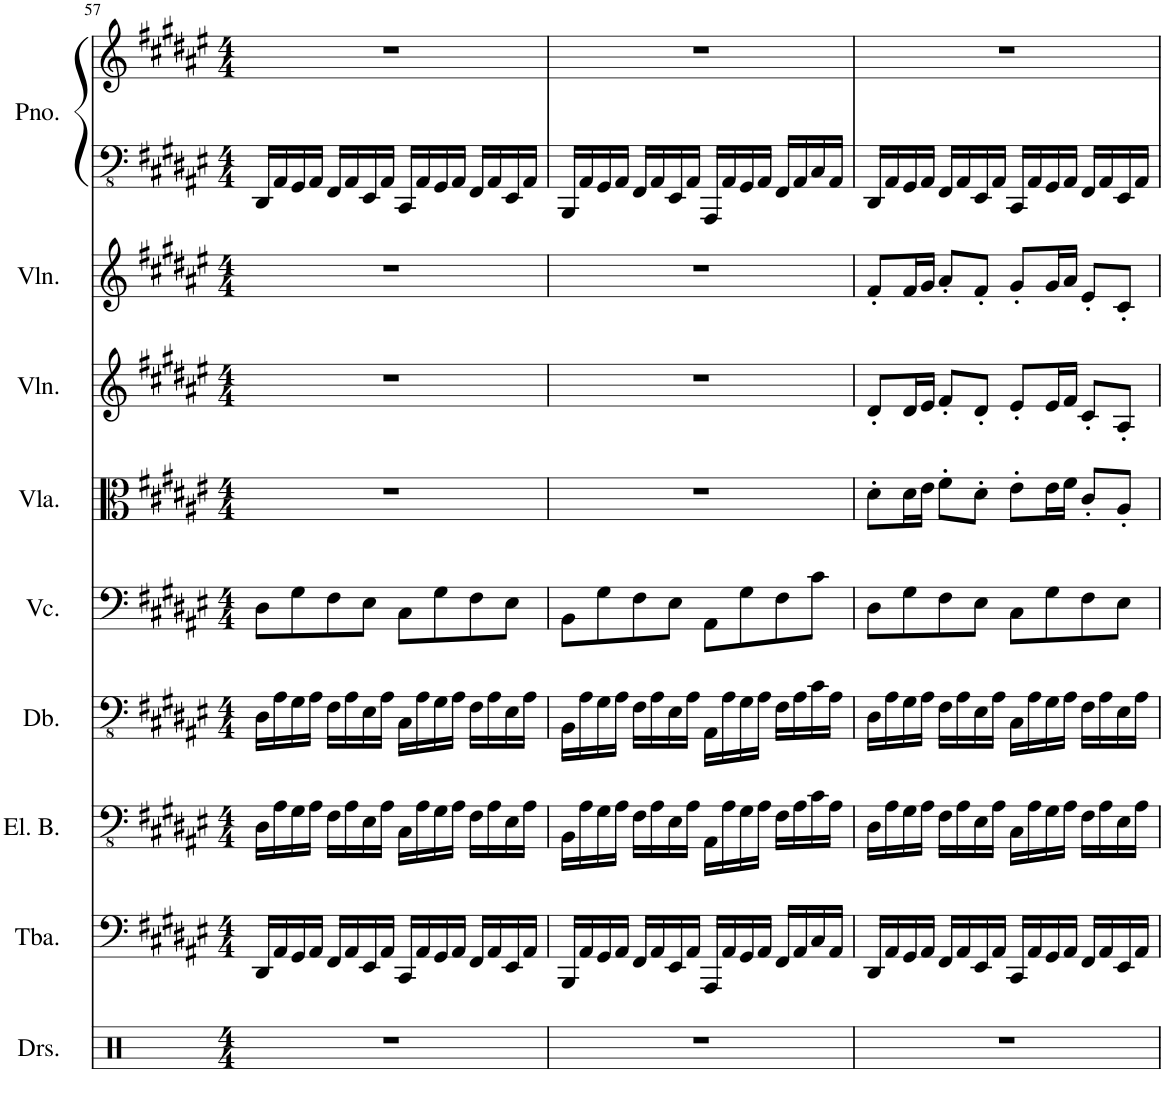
**kern	**kern	**kern	**kern	**kern	**kern	**kern	**kern	**kern	**kern
*part9	*part8	*part7	*part6	*part5	*part4	*part3	*part2	*part1	*part1
*staff10	*staff9	*staff8	*staff7	*staff6	*staff5	*staff4	*staff3	*staff2	*staff1
*I"Drumset	*I"Tuba	*I"Electric Bass	*I"Double Bass	*I"Violoncello	*I"Viola	*I"Violin	*I"Violin	*I"Piano	*
*I'Drs.	*I'Tba.	*I'El. B.	*I'Db.	*I'Vc.	*I'Vla.	*I'Vln.	*I'Vln.	*I'Pno.	*
!!LO:PB:g=z
*clefX	*clefF4	*clefFv4	*clefFv4	*clefF4	*clefC3	*clefG2	*clefG2	*clefFv4	*clefG2
*k[]	*k[f#c#g#d#a#e#]	*k[f#c#g#d#a#e#]	*k[f#c#g#d#a#e#]	*k[f#c#g#d#a#e#]	*k[f#c#g#d#a#e#]	*k[f#c#g#d#a#e#]	*k[f#c#g#d#a#e#]	*k[f#c#g#d#a#e#]	*k[f#c#g#d#a#e#]
*M4/4	*M4/4	*M4/4	*M4/4	*M4/4	*M4/4	*M4/4	*M4/4	*M4/4	*M4/4
=57	=57	=57	=57	=57	=57	=57	=57	=57	=57
1r	16DD#/LL	16DD#\LL	16DD#\LL	8D#\L	1r	1r	1r	16DDD#/LL	1r
.	16AA#/	16AA#\	16AA#\	.	.	.	.	16AAA#/	.
.	16GG#/	16GG#\	16GG#\	8G#\	.	.	.	16GGG#/	.
.	16AA#/JJ	16AA#\JJ	16AA#\JJ	.	.	.	.	16AAA#/JJ	.
.	16FF#/LL	16FF#\LL	16FF#\LL	8F#\	.	.	.	16FFF#/LL	.
.	16AA#/	16AA#\	16AA#\	.	.	.	.	16AAA#/	.
.	16EE#/	16EE#\	16EE#\	8E#\J	.	.	.	16EEE#/	.
.	16AA#/JJ	16AA#\JJ	16AA#\JJ	.	.	.	.	16AAA#/JJ	.
.	16CC#/LL	16CC#\LL	16CC#\LL	8C#\L	.	.	.	16CCC#/LL	.
.	16AA#/	16AA#\	16AA#\	.	.	.	.	16AAA#/	.
.	16GG#/	16GG#\	16GG#\	8G#\	.	.	.	16GGG#/	.
.	16AA#/JJ	16AA#\JJ	16AA#\JJ	.	.	.	.	16AAA#/JJ	.
.	16FF#/LL	16FF#\LL	16FF#\LL	8F#\	.	.	.	16FFF#/LL	.
.	16AA#/	16AA#\	16AA#\	.	.	.	.	16AAA#/	.
.	16EE#/	16EE#\	16EE#\	8E#\J	.	.	.	16EEE#/	.
.	16AA#/JJ	16AA#\JJ	16AA#\JJ	.	.	.	.	16AAA#/JJ	.
=58	=58	=58	=58	=58	=58	=58	=58	=58	=58
1r	16BBB/LL	16BBB\LL	16BBB\LL	8BB\L	1r	1r	1r	16BBBB/LL	1r
.	16AA#/	16AA#\	16AA#\	.	.	.	.	16AAA#/	.
.	16GG#/	16GG#\	16GG#\	8G#\	.	.	.	16GGG#/	.
.	16AA#/JJ	16AA#\JJ	16AA#\JJ	.	.	.	.	16AAA#/JJ	.
.	16FF#/LL	16FF#\LL	16FF#\LL	8F#\	.	.	.	16FFF#/LL	.
.	16AA#/	16AA#\	16AA#\	.	.	.	.	16AAA#/	.
.	16EE#/	16EE#\	16EE#\	8E#\J	.	.	.	16EEE#/	.
.	16AA#/JJ	16AA#\JJ	16AA#\JJ	.	.	.	.	16AAA#/JJ	.
.	16AAA#/LL	16AAA#\LL	16AAA#\LL	8AA#\L	.	.	.	16AAAA#/LL	.
.	16AA#/	16AA#\	16AA#\	.	.	.	.	16AAA#/	.
.	16GG#/	16GG#\	16GG#\	8G#\	.	.	.	16GGG#/	.
.	16AA#/JJ	16AA#\JJ	16AA#\JJ	.	.	.	.	16AAA#/JJ	.
.	16FF#/LL	16FF#\LL	16FF#\LL	8F#\	.	.	.	16FFF#/LL	.
.	16AA#/	16AA#\	16AA#\	.	.	.	.	16AAA#/	.
.	16C#/	16C#\	16C#\	8c#\J	.	.	.	16CC#/	.
.	16AA#/JJ	16AA#\JJ	16AA#\JJ	.	.	.	.	16AAA#/JJ	.
=59	=59	=59	=59	=59	=59	=59	=59	=59	=59
1r	16DD#/LL	16DD#\LL	16DD#\LL	8D#\L	8d#'\L	8d#'/L	8f#'/L	16DDD#/LL	1r
.	16AA#/	16AA#\	16AA#\	.	.	.	.	16AAA#/	.
.	16GG#/	16GG#\	16GG#\	8G#\	16d#\L	16d#/L	16f#/L	16GGG#/	.
.	16AA#/JJ	16AA#\JJ	16AA#\JJ	.	16e#\JJ	16e#/JJ	16g#/JJ	16AAA#/JJ	.
.	16FF#/LL	16FF#\LL	16FF#\LL	8F#\	8f#'\L	8f#'/L	8a#'/L	16FFF#/LL	.
.	16AA#/	16AA#\	16AA#\	.	.	.	.	16AAA#/	.
.	16EE#/	16EE#\	16EE#\	8E#\J	8d#'\J	8d#'/J	8f#'/J	16EEE#/	.
.	16AA#/JJ	16AA#\JJ	16AA#\JJ	.	.	.	.	16AAA#/JJ	.
.	16CC#/LL	16CC#\LL	16CC#\LL	8C#\L	8e#'\L	8e#'/L	8g#'/L	16CCC#/LL	.
.	16AA#/	16AA#\	16AA#\	.	.	.	.	16AAA#/	.
.	16GG#/	16GG#\	16GG#\	8G#\	16e#\L	16e#/L	16g#/L	16GGG#/	.
.	16AA#/JJ	16AA#\JJ	16AA#\JJ	.	16f#\JJ	16f#/JJ	16a#/JJ	16AAA#/JJ	.
.	16FF#/LL	16FF#\LL	16FF#\LL	8F#\	8c#'/L	8c#'/L	8e#'/L	16FFF#/LL	.
.	16AA#/	16AA#\	16AA#\	.	.	.	.	16AAA#/	.
.	16EE#/	16EE#\	16EE#\	8E#\J	8A#'/J	8A#'/J	8c#'/J	16EEE#/	.
.	16AA#/JJ	16AA#\JJ	16AA#\JJ	.	.	.	.	16AAA#/JJ	.
=	=	=	=	=	=	=	=	=	=
*-	*-	*-	*-	*-	*-	*-	*-	*-	*-
